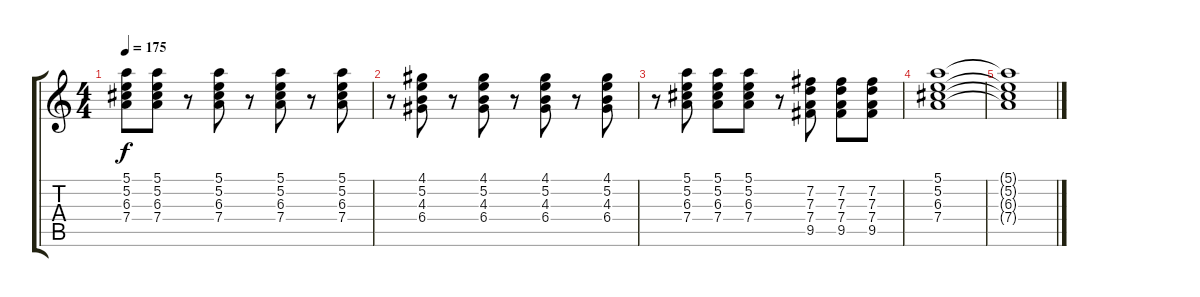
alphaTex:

\track "" {instrument electricguitarclean}
\staff {score tabs}
\tuning (E4 B3 G3 D3 A2 E2) {hide}
\ts (4 4)
\tempo 175
\clef g2
\ks c
(5.1 5.2 6.3 7.4).8{dy f} (5.1 5.2 6.3 7.4).8 r.8 (5.1 5.2 6.3 7.4).8 r.8 (5.1 5.2 6.3 7.4).8 r.8 (5.1 5.2 6.3 7.4).8 |
r.8 (4.1 5.2 4.3 6.4).8 r.8 (4.1 5.2 4.3 6.4).8 r.8 (4.1 5.2 4.3 6.4).8 r.8 (4.1 5.2 4.3 6.4).8 |
r.8 (5.1 5.2 6.3 7.4).8 (5.1 5.2 6.3 7.4).8 (5.1 5.2 6.3 7.4).8 r.8 (7.2 7.3 7.4 9.5).8 (7.2 7.3 7.4 9.5).8 (7.2 7.3 7.4 9.5).8 |
(5.1 5.2 6.3 7.4).1 |
(5.1{t} 5.2{t} 6.3{t} 7.4{t}).1
